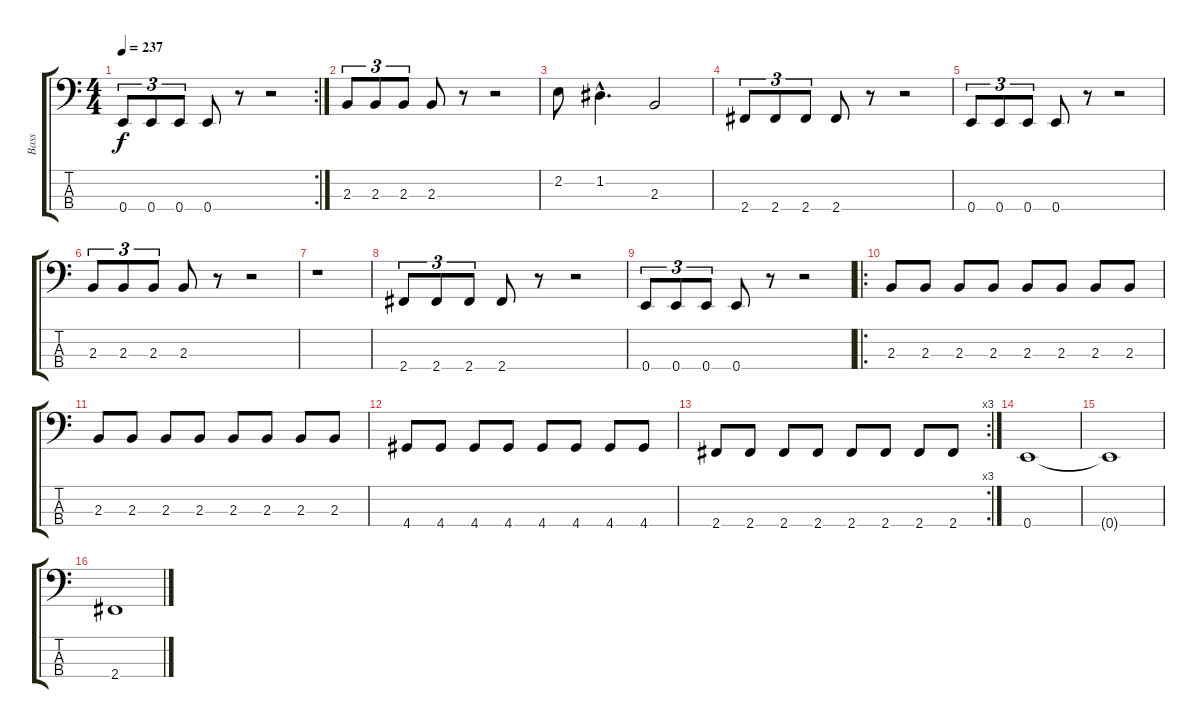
\track ("Bass" "Bass") {instrument electricbasspick}
\staff {score tabs}
\tuning (G2 D2 A1 E1) {hide}
\rc 2
\ts (4 4)
\tempo 237
\clef f4
\ks c
0.4.8{tu (3 2) dy f} 0.4.8{tu (3 2)} 0.4.8{tu (3 2)} 0.4.8 r.8 r.2 |
2.3.8{tu (3 2)} 2.3.8{tu (3 2)} 2.3.8{tu (3 2)} 2.3.8 r.8 r.2 |
2.2.8 1.2{hac}.4{d} 2.3.2 |
2.4.8{tu (3 2)} 2.4.8{tu (3 2)} 2.4.8{tu (3 2)} 2.4.8 r.8 r.2 |
0.4.8{tu (3 2)} 0.4.8{tu (3 2)} 0.4.8{tu (3 2)} 0.4.8 r.8 r.2 |
2.3.8{tu (3 2)} 2.3.8{tu (3 2)} 2.3.8{tu (3 2)} 2.3.8 r.8 r.2 |
r.1 |
2.4.8{tu (3 2)} 2.4.8{tu (3 2)} 2.4.8{tu (3 2)} 2.4.8 r.8 r.2 |
0.4.8{tu (3 2)} 0.4.8{tu (3 2)} 0.4.8{tu (3 2)} 0.4.8 r.8 r.2 |
\ro
2.3.8 2.3.8 2.3.8 2.3.8 2.3.8 2.3.8 2.3.8 2.3.8 |
2.3.8 2.3.8 2.3.8 2.3.8 2.3.8 2.3.8 2.3.8 2.3.8 |
4.4.8 4.4.8 4.4.8 4.4.8 4.4.8 4.4.8 4.4.8 4.4.8 |
\rc 3
2.4.8 2.4.8 2.4.8 2.4.8 2.4.8 2.4.8 2.4.8 2.4.8 |
0.4.1 |
0.4{t}.1 |
2.4.1
